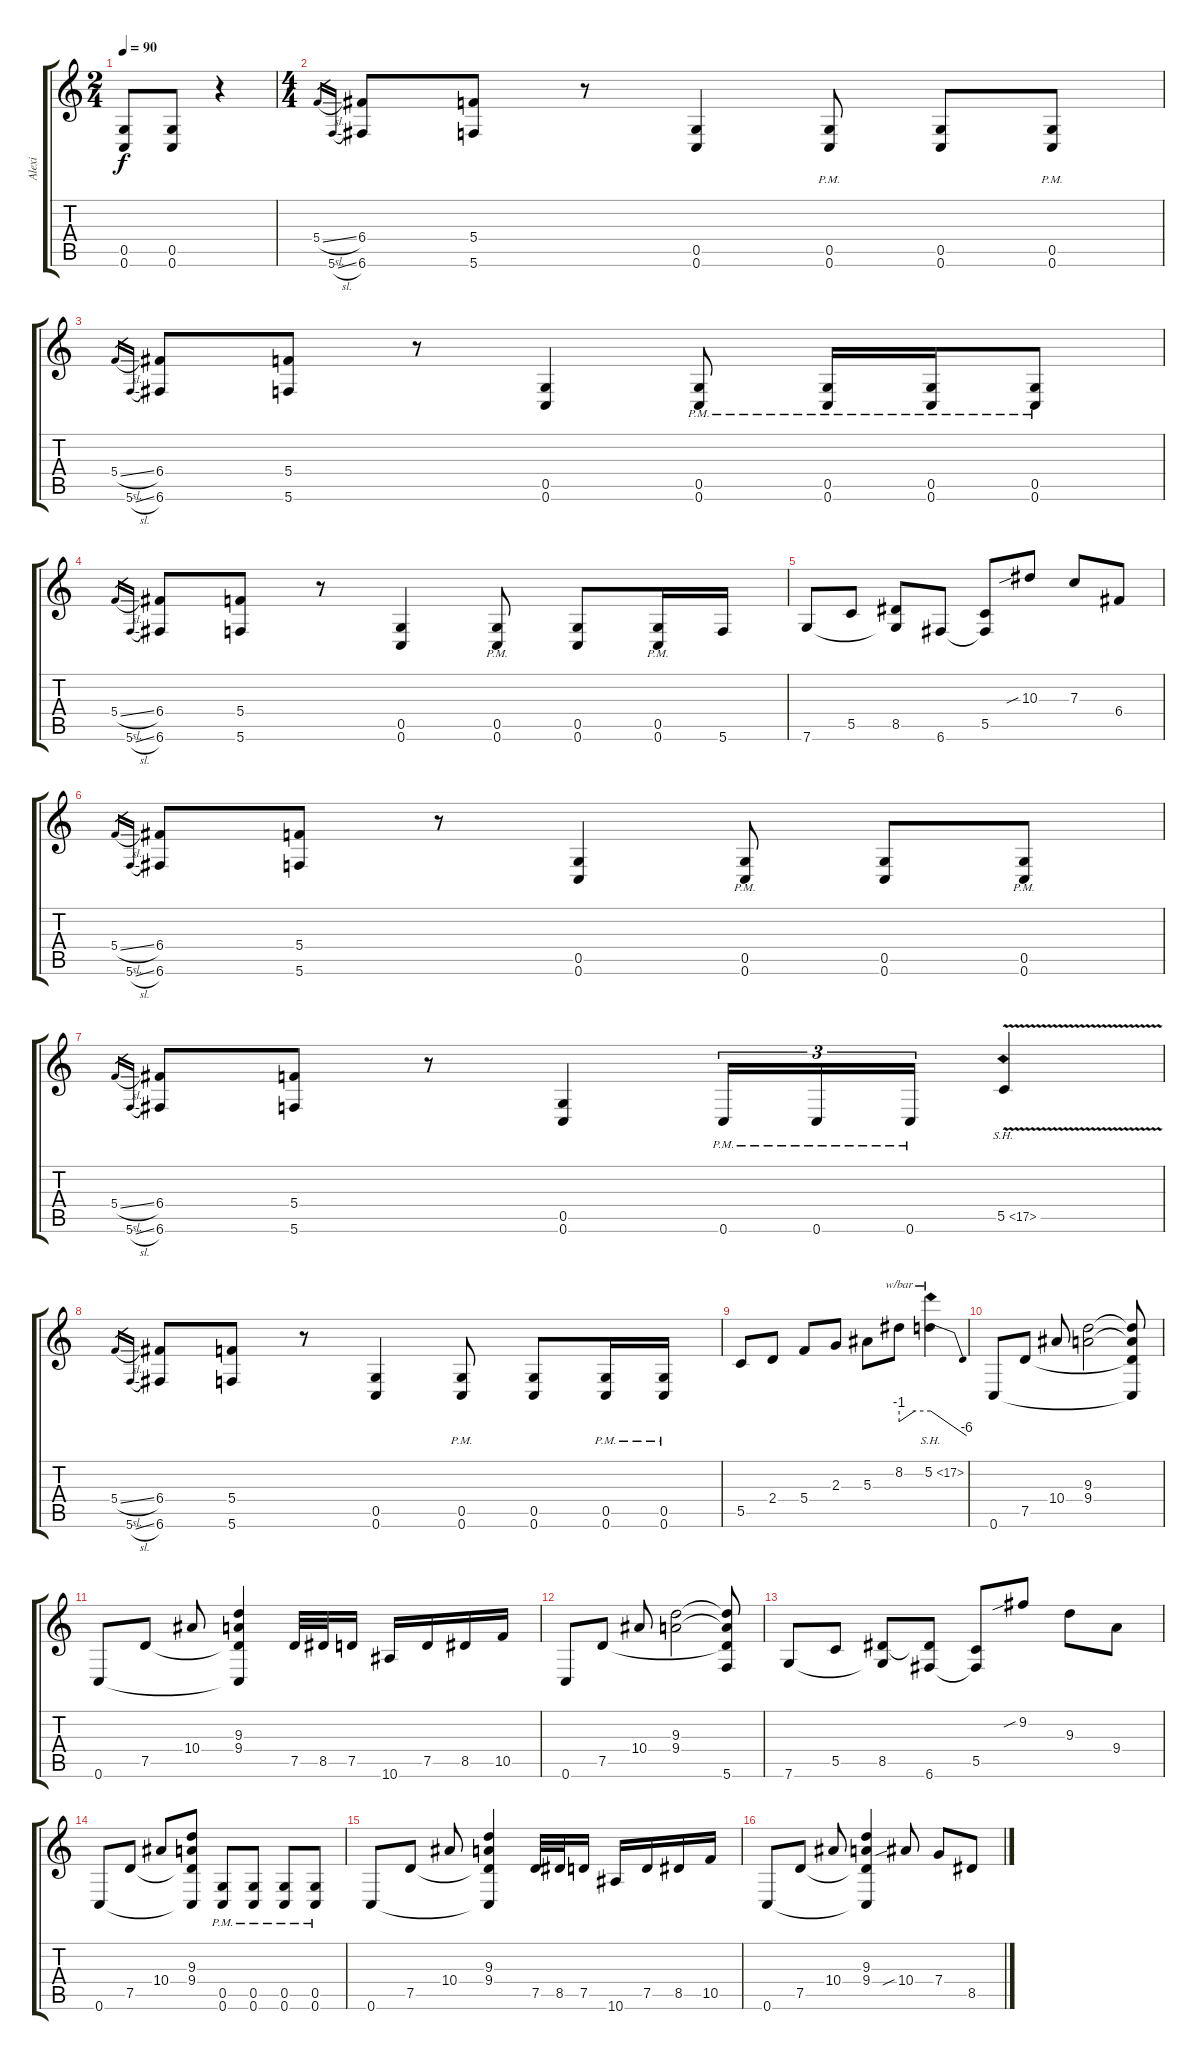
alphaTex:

\track ("Alexi" "Alexi") {instrument distortionguitar}
\staff {score tabs}
\tuning (D4 A3 F3 C3 G2 C2) {hide}
\ts (2 4)
\tempo 90
\clef g2
\ks c
(0.5 0.6).8{dy f} (0.5 0.6).8 r.4 |
\ts (4 4)
5.4{sl}.16{gr} 5.6{sl}.16{gr} (6.4 6.6).8 (5.4 5.6).8 r.8 (0.5 0.6).4 (0.5{pm} 0.6{pm}).8 (0.5 0.6).8 (0.5{pm} 0.6{pm}).8 |
5.4{sl}.16{gr} 5.6{sl}.16{gr} (6.4 6.6).8 (5.4 5.6).8 r.8 (0.5 0.6).4 (0.5{pm} 0.6{pm}).8 (0.5{pm} 0.6{pm}).16 (0.5{pm} 0.6{pm}).16 (0.5{pm} 0.6{pm}).8 |
5.4{sl}.16{gr} 5.6{sl}.16{gr} (6.4 6.6).8 (5.4 5.6).8 r.8 (0.5 0.6).4 (0.5{pm} 0.6{pm}).8 (0.5 0.6).8 (0.5{pm} 0.6{pm}).16 5.6.16 |
7.6.8 5.5.8 (8.5 7.6{t}).8 6.6.8 (5.5 6.6{t}).8 10.3{sib}.8 7.3.8 6.4.8 |
5.4{sl}.16{gr} 5.6{sl}.16{gr} (6.4 6.6).8 (5.4 5.6).8 r.8 (0.5 0.6).4 (0.5{pm} 0.6{pm}).8 (0.5 0.6).8 (0.5{pm} 0.6{pm}).8 |
5.4{sl}.16{gr} 5.6{sl}.16{gr} (6.4 6.6).8 (5.4 5.6).8 r.8 (0.5 0.6).4 0.6{pm}.16{tu (3 2)} 0.6{pm}.16{tu (3 2)} 0.6{pm}.16{tu (3 2)} 5.5{sh 12 v}.4 |
5.4{sl}.16{gr} 5.6{sl}.16{gr} (6.4 6.6).8 (5.4 5.6).8 r.8 (0.5 0.6).4 (0.5{pm} 0.6{pm}).8 (0.5 0.6).8 (0.5{pm} 0.6{pm}).16 (0.5{pm} 0.6{pm}).16 |
5.5.8 2.4.8 5.4.8 2.3.8 5.3.8 8.2.8{tbe (custom default 0 -4 30 0 60 0)} 5.2{sh 12}.4{tbe (dive default 0 0 60 -24)} |
0.6.8 7.5.8 10.4.8 (9.3 9.4).2 (9.3{t} 9.4{t} 7.5{t} 0.6{t}).8 |
0.6.8 7.5.8 10.4.8 (9.3 9.4 7.5{t} 0.6{t}).4 7.5.32 8.5.32 7.5.16 10.6.16 7.5.16 8.5.16 10.5.16 |
0.6.8 7.5.8 10.4.8 (9.3 9.4).2 (9.3{t} 9.4{t} 7.5{t} 5.6).8 |
7.6.8 5.5.8 (8.5 7.6{t}).8 (8.5{t} 6.6).8 (5.5 6.6{t}).8 9.2{sib}.8 9.3.8 9.4.8 |
0.6.8 7.5.8 10.4.8 (9.3 9.4 7.5{t} 0.6{t}).8 (0.5{pm} 0.6{pm}).8 (0.5{pm} 0.6{pm}).8 (0.5{pm} 0.6{pm}).8 (0.5{pm} 0.6{pm}).8 |
0.6.8 7.5.8 10.4.8 (9.3 9.4 7.5{t} 0.6{t}).4 7.5.32 8.5.32 7.5.16 10.6.16 7.5.16 8.5.16 10.5.16 |
0.6.8 7.5.8 10.4.8 (9.3 9.4 7.5{t} 0.6{t}).4 10.4{sib}.8 7.4.8 8.5.8
